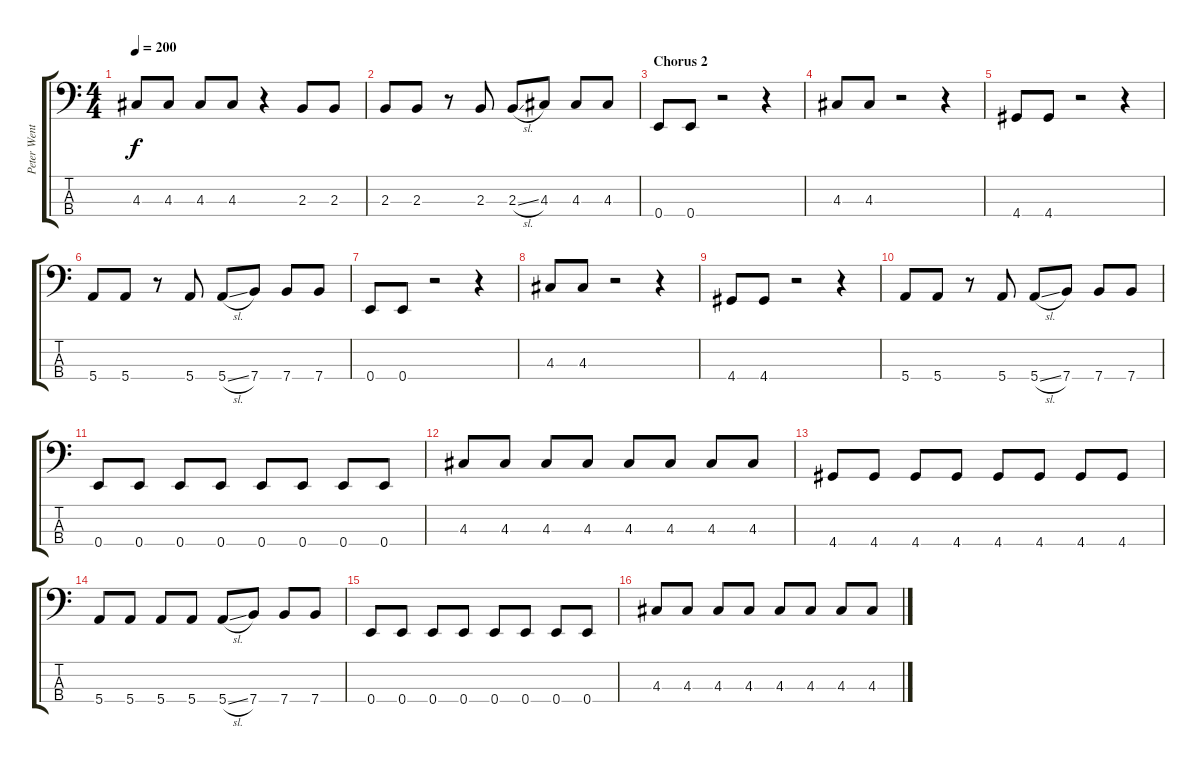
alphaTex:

\track ("Peter Wentz (Bass)" "Peter Went") {instrument electricbasspick}
\staff {score tabs}
\tuning (G2 D2 A1 E1) {hide}
\ts (4 4)
\tempo 200
\clef f4
\ks c
4.3.8{dy f} 4.3.8 4.3.8 4.3.8 r.4 2.3.8 2.3.8 |
2.3.8 2.3.8 r.8 2.3.8 2.3{sl}.8 4.3.8 4.3.8 4.3.8 |
\section ("" "Chorus 2")
0.4.8 0.4.8 r.2 r.4 |
4.3.8 4.3.8 r.2 r.4 |
4.4.8 4.4.8 r.2 r.4 |
5.4.8 5.4.8 r.8 5.4.8 5.4{sl}.8 7.4.8 7.4.8 7.4.8 |
0.4.8 0.4.8 r.2 r.4 |
4.3.8 4.3.8 r.2 r.4 |
4.4.8 4.4.8 r.2 r.4 |
5.4.8 5.4.8 r.8 5.4.8 5.4{sl}.8 7.4.8 7.4.8 7.4.8 |
0.4.8 0.4.8 0.4.8 0.4.8 0.4.8 0.4.8 0.4.8 0.4.8 |
4.3.8 4.3.8 4.3.8 4.3.8 4.3.8 4.3.8 4.3.8 4.3.8 |
4.4.8 4.4.8 4.4.8 4.4.8 4.4.8 4.4.8 4.4.8 4.4.8 |
5.4.8 5.4.8 5.4.8 5.4.8 5.4{sl}.8 7.4.8 7.4.8 7.4.8 |
0.4.8 0.4.8 0.4.8 0.4.8 0.4.8 0.4.8 0.4.8 0.4.8 |
4.3.8 4.3.8 4.3.8 4.3.8 4.3.8 4.3.8 4.3.8 4.3.8
